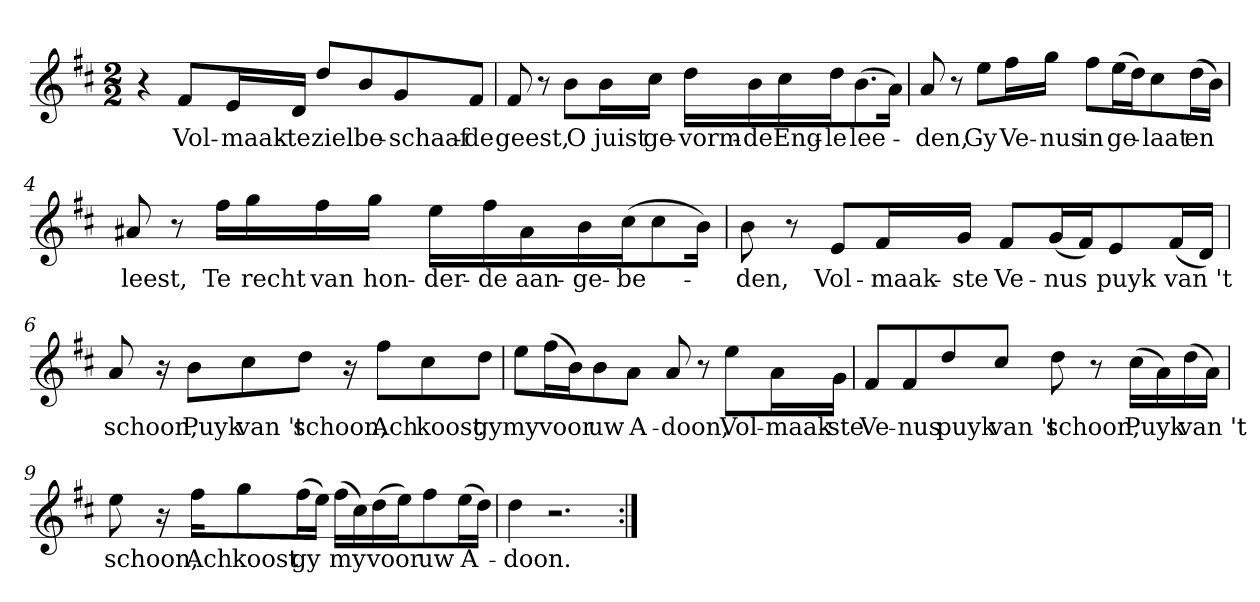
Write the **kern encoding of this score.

**kern	**text
*part1	*part1
*staff1	*staff1
*clefG2	*
*k[f#c#]	*
*D:	*
*M2/2	*
*MM120	*
=1	=1
4r	.
8f#/L	Vol-
16e/L	-maak-
16d/JJ	-te
8dd/L	ziel
8b/	be-
8g/	-schaaf-
8f#/J	-de
=2	=2
8f#	geest,
8r	.
8b\L	O
16b\L	juist
16cc#\JJ	ge-
16dd\LL	-vorm-
16b\	-de
16cc#\	Eng-
16dd\J	-le
(8.b\	lee-
16a\Jk)	.
=3	=3
8a	-den,
8r	.
8ee\L	Gy
16ff#\L	Ve-
16gg\JJ	-nus
8ff#\L	in
(16ee\L	ge-
16dd\J)	.
8cc#\	-laat
(16dd\L	en
16b\JJ)	.
=4	=4
8a#X	leest,
8r	.
16ff#\LL	Te
16gg\	recht
16ff#\	van
16gg\JJ	hon-
16ee\LL	-der-
16ff#\	-de
16a#\	aan-
16b\	-ge-
(16cc#\J	-be-
8cc#\	.
16b\Jk)	.
=5	=5
8b	-den,
8r	.
8e/L	Vol-
16f#/L	-maak-
16g/JJ	-ste
8f#/L	Ve-
(16g/L	-nus
16f#/J)	.
8e/	puyk
(16f#/L	van 't
16d/JJ)	.
=6	=6
8a	schoon,
16r	.
8b\L	Puyk
8cc#\	van 't
8dd\J	schoon,
16r	.
8ff#\L	Ach
8cc#\	koost
8dd\J	gy
=7	=7
8ee\L	my
(16ff#\L	voor
16b\J)	.
8b\	uw
8a\J	A-
8a	-doon,
8r	.
8ee\L	Vol-
16a\L	-maak-
16g\JJ	-ste
=8	=8
8f#/L	Ve-
8f#/	-nus
8dd/	puyk
8cc#/J	van 't
8dd	schoon,
8r	.
(16cc#\LL	Puyk
16a\)	.
(16dd\	van 't
16a\JJ)	.
=9	=9
8ee	schoon,
16r	.
16ff#\KL	Ach
8gg\	koost
(16ff#\L	gy
16ee\JJ)	.
(16ff#\LL	my
16cc#\)	.
(16dd\	voor
16ee\J)	.
8ff#\	uw
(16ee\L	A-
16dd\JJ)	.
=10	=10
4dd	-doon.
2.r	.
=:|!	=:|!
*-	*-
